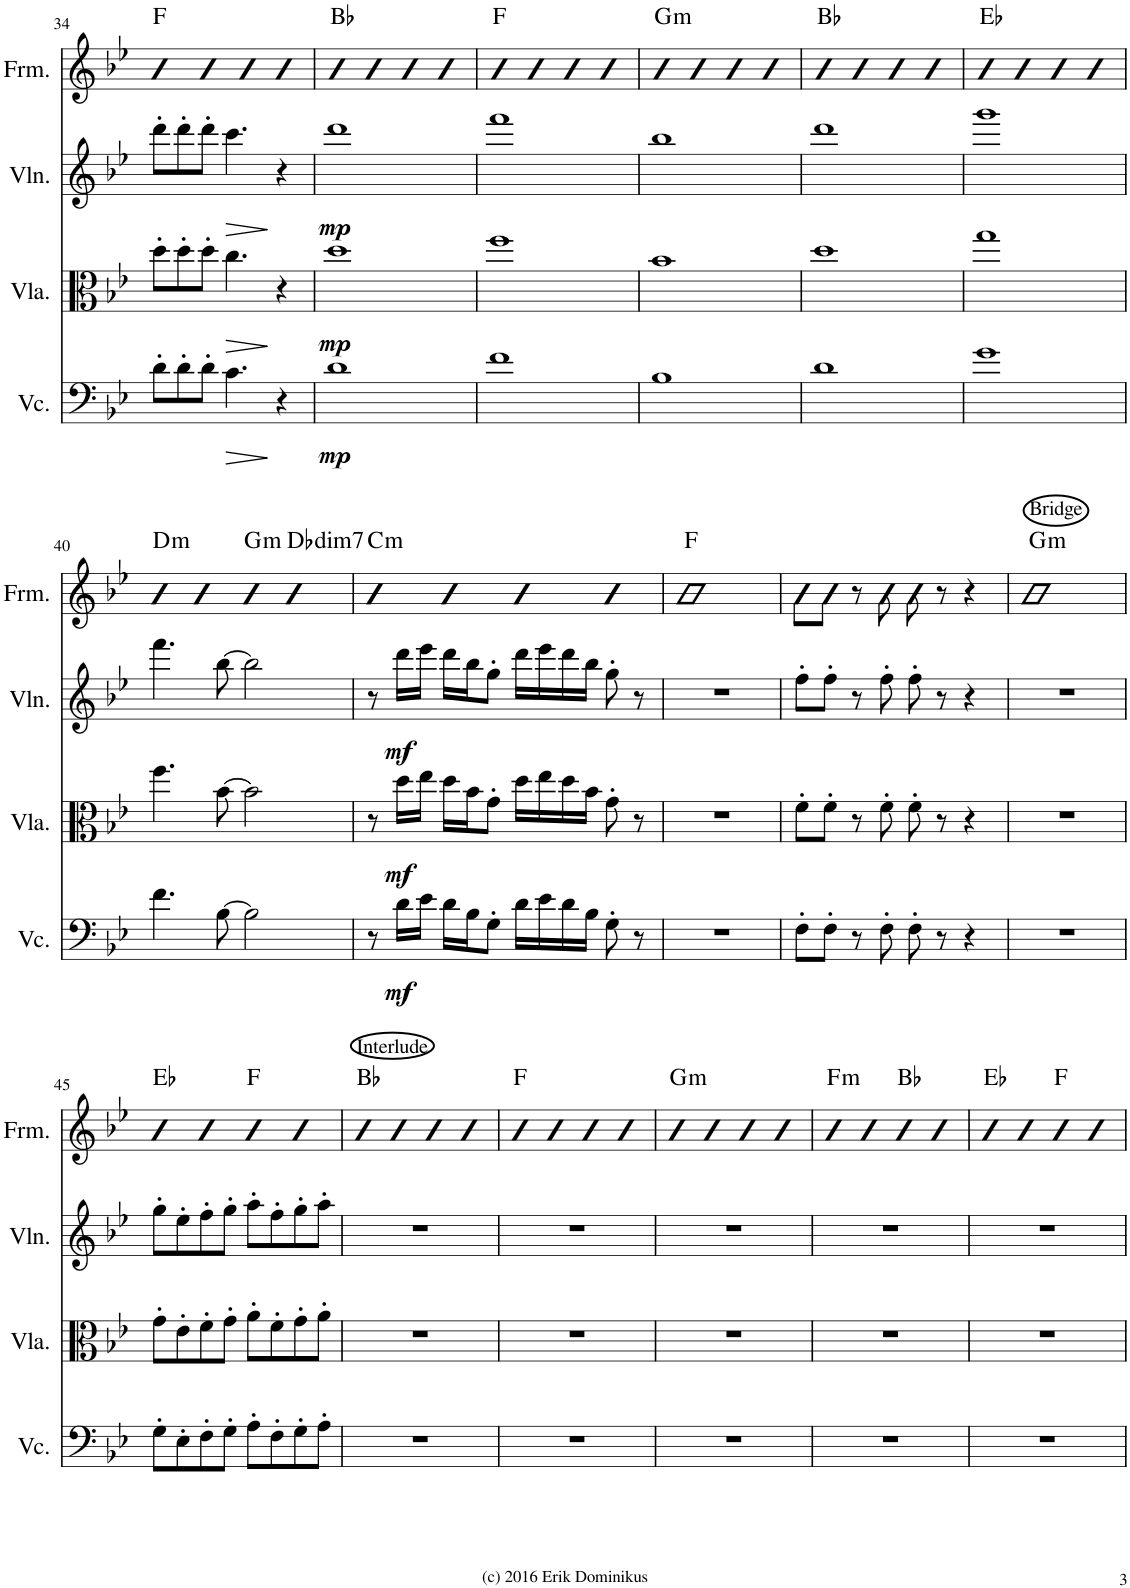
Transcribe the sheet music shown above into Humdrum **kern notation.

**kern	**dynam	**kern	**dynam	**kern	**dynam	**kern	**harte
*part4	*part4	*part3	*part3	*part2	*part2	*part1	*part1
*staff4	*staff4	*staff3	*staff3	*staff2	*staff2	*staff1	*
*I"Violoncello	*	*I"Viola	*	*I"Violin	*	*I"Form	*
*I'Vc.	*	*I'Vla.	*	*I'Vln.	*	*I'Frm.	*
!!LO:PB:g=z
*clefF4	*	*clefC3	*	*clefG2	*	*clefG2	*
*k[b-e-]	*	*k[b-e-]	*	*k[b-e-]	*	*k[b-e-]	*
*M4/4	*	*M4/4	*	*M4/4	*	*M4/4	*
=34	=34	=34	=34	=34	=34	=34	=34
8d'\L	.	8dd'\L	.	8ddd'\L	.	4b-	F:maj
8d'\	.	8dd'\	.	8ddd'\	.	.	.
8d'\J	.	8dd'\J	.	8ddd'\J	.	4b-	.
!	!LO:HP:b	!	!LO:HP:b	!	!LO:HP:b	!	!
4.c\	>	4.cc\	>	4.ccc\	>	.	.
.	.	.	.	.	.	4b-	.
4r	]	4r	]	4r	]	4b-	.
=35	=35	=35	=35	=35	=35	=35	=35
!	!LO:DY:b	!	!LO:DY:b	!	!LO:DY:b	!	!
1d	mp	1dd	mp	1ddd	mp	4b-	Bb:maj
.	.	.	.	.	.	4b-	.
.	.	.	.	.	.	4b-	.
.	.	.	.	.	.	4b-	.
=36	=36	=36	=36	=36	=36	=36	=36
1f	.	1ff	.	1fff	.	4b-	F:maj
.	.	.	.	.	.	4b-	.
.	.	.	.	.	.	4b-	.
.	.	.	.	.	.	4b-	.
=37	=37	=37	=37	=37	=37	=37	=37
!	!	!	!	!	!	!	!LO:H:kt=m
1B-	.	1b-	.	1bb-	.	4b-	G:min
.	.	.	.	.	.	4b-	.
.	.	.	.	.	.	4b-	.
.	.	.	.	.	.	4b-	.
=38	=38	=38	=38	=38	=38	=38	=38
1d	.	1dd	.	1ddd	.	4b-	Bb:maj
.	.	.	.	.	.	4b-	.
.	.	.	.	.	.	4b-	.
.	.	.	.	.	.	4b-	.
=39	=39	=39	=39	=39	=39	=39	=39
1g	.	1gg	.	1ggg	.	4b-	Eb:maj
.	.	.	.	.	.	4b-	.
.	.	.	.	.	.	4b-	.
.	.	.	.	.	.	4b-	.
!!LO:LB:g=z
=40	=40	=40	=40	=40	=40	=40	=40
!	!	!	!	!	!	!	!LO:H:kt=m
4.f\	.	4.ff\	.	4.fff\	.	4b-	D:min
.	.	.	.	.	.	4b-	.
[8B-\	.	[8b-\	.	[8bb-\	.	.	.
!	!	!	!	!	!	!	!LO:H:kt=m
2B-\]	.	2b-\]	.	2bb-\]	.	4b-	G:min
!	!	!	!	!	!	!	!LO:H:kt=dim7
.	.	.	.	.	.	4b-	Db:dim7
=41	=41	=41	=41	=41	=41	=41	=41
!	!	!	!	!	!	!	!LO:H:kt=m
8r	.	8r	.	8r	.	4b-	C:min
!	!LO:DY:b	!	!LO:DY:b	!	!LO:DY:b	!	!
16d\LL	mf	16dd\LL	mf	16ddd\LL	mf	.	.
16e-\JJ	.	16ee-\JJ	.	16eee-\JJ	.	.	.
16d\LL	.	16dd\LL	.	16ddd\LL	.	4b-	.
16B-\J	.	16b-\J	.	16bb-\J	.	.	.
8G'\J	.	8g'\J	.	8gg'\J	.	.	.
16d\LL	.	16dd\LL	.	16ddd\LL	.	4b-	.
16e-\	.	16ee-\	.	16eee-\	.	.	.
16d\	.	16dd\	.	16ddd\	.	.	.
16B-\JJ	.	16b-\JJ	.	16bb-\JJ	.	.	.
8G'\	.	8g'\	.	8gg'\	.	4b-	.
8r	.	8r	.	8r	.	.	.
=42	=42	=42	=42	=42	=42	=42	=42
1r	.	1r	.	1r	.	1b-	F:maj
=43	=43	=43	=43	=43	=43	=43	=43
8F'\L	.	8f'\L	.	8ff'\L	.	8b-\L	.
8F'\J	.	8f'\J	.	8ff'\J	.	8b-\J	.
8r	.	8r	.	8r	.	8r	.
8F'\	.	8f'\	.	8ff'\	.	8b-\	.
8F'\	.	8f'\	.	8ff'\	.	8b-\	.
8r	.	8r	.	8r	.	8r	.
4r	.	4r	.	4r	.	4r	.
=44	=44	=44	=44	=44	=44	=44	=44
!	!	!	!	!	!	!LO:TX:a:t=Bridge	!LO:H:kt=m
1r	.	1r	.	1r	.	1b-	G:min
!!LO:LB:g=z
=45	=45	=45	=45	=45	=45	=45	=45
8G'\L	.	8g'\L	.	8gg'\L	.	4b-	Eb:maj
8E-'\	.	8e-'\	.	8ee-'\	.	.	.
8F'\	.	8f'\	.	8ff'\	.	4b-	.
8G'\J	.	8g'\J	.	8gg'\J	.	.	.
8A'\L	.	8a'\L	.	8aa'\L	.	4b-	F:maj
8F'\	.	8f'\	.	8ff'\	.	.	.
8G'\	.	8g'\	.	8gg'\	.	4b-	.
8A'\J	.	8a'\J	.	8aa'\J	.	.	.
=46	=46	=46	=46	=46	=46	=46	=46
!	!	!	!	!	!	!LO:TX:a:t=Interlude	!
1r	.	1r	.	1r	.	4b-	Bb:maj
.	.	.	.	.	.	4b-	.
.	.	.	.	.	.	4b-	.
.	.	.	.	.	.	4b-	.
=47	=47	=47	=47	=47	=47	=47	=47
1r	.	1r	.	1r	.	4b-	F:maj
.	.	.	.	.	.	4b-	.
.	.	.	.	.	.	4b-	.
.	.	.	.	.	.	4b-	.
=48	=48	=48	=48	=48	=48	=48	=48
!	!	!	!	!	!	!	!LO:H:kt=m
1r	.	1r	.	1r	.	4b-	G:min
.	.	.	.	.	.	4b-	.
.	.	.	.	.	.	4b-	.
.	.	.	.	.	.	4b-	.
=49	=49	=49	=49	=49	=49	=49	=49
!	!	!	!	!	!	!	!LO:H:kt=m
1r	.	1r	.	1r	.	4b-	F:min
.	.	.	.	.	.	4b-	.
.	.	.	.	.	.	4b-	Bb:maj
.	.	.	.	.	.	4b-	.
=50	=50	=50	=50	=50	=50	=50	=50
1r	.	1r	.	1r	.	4b-	Eb:maj
.	.	.	.	.	.	4b-	.
.	.	.	.	.	.	4b-	F:maj
.	.	.	.	.	.	4b-	.
=	=	=	=	=	=	=	=
*-	*-	*-	*-	*-	*-	*-	*-
